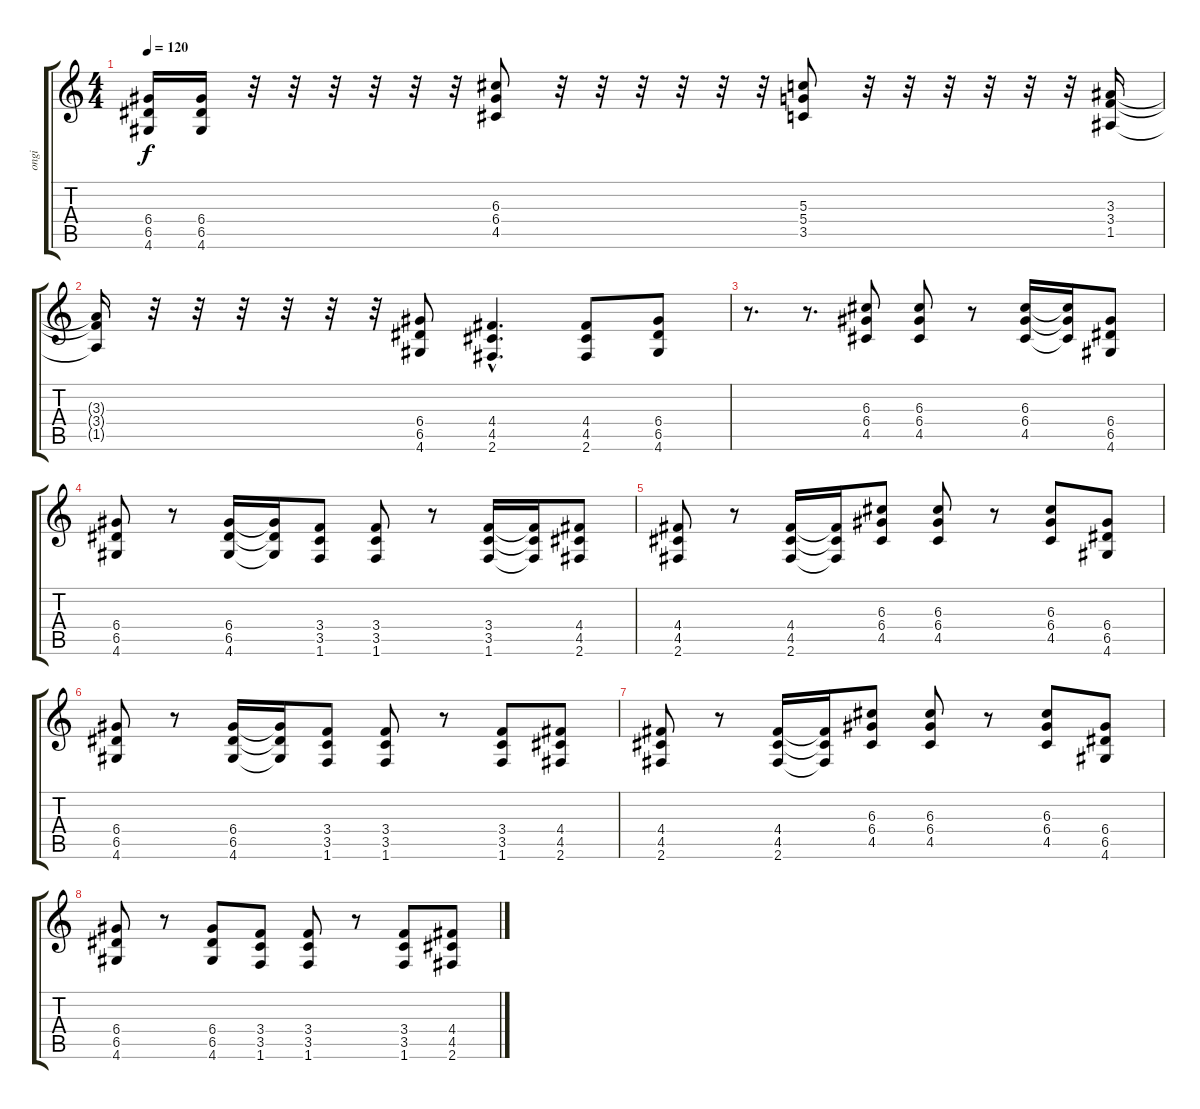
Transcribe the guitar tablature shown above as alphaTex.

\track ("ongi" "ongi") {instrument distortionguitar}
\staff {score tabs}
\tuning (E4 B3 G3 D3 A2 E2) {hide}
\ts (4 4)
\tempo 120
\clef g2
\ks c
(6.4 6.5 4.6).16{dy f} (6.4 6.5 4.6).16 r.32 r.32 r.32 r.32 r.32 r.32 (6.3 6.4 4.5).8 r.32 r.32 r.32 r.32 r.32 r.32 (5.3 5.4 3.5).8 r.32 r.32 r.32 r.32 r.32 r.32 (3.3 3.4 1.5).16 |
(3.3{t} 3.4{t} 1.5{t}).16 r.32 r.32 r.32 r.32 r.32 r.32 (6.4 6.5 4.6).8 (4.4{hac} 4.5{hac} 2.6{hac}).4{d} (4.4 4.5 2.6).8 (6.4 6.5 4.6).8 |
r.8{d} r.8{d} (6.3 6.4 4.5).8 (6.3 6.4 4.5).8 r.8 (6.3 6.4 4.5).16 (6.3{t} 6.4{t} 4.5{t}).16 (6.4 6.5 4.6).8 |
(6.4 6.5 4.6).8 r.8 (6.4 6.5 4.6).16 (6.4{t} 6.5{t} 4.6{t}).16 (3.4 3.5 1.6).8 (3.4 3.5 1.6).8 r.8 (3.4 3.5 1.6).16 (3.4{t} 3.5{t} 1.6{t}).16 (4.4 4.5 2.6).8 |
(4.4 4.5 2.6).8 r.8 (4.4 4.5 2.6).16 (4.4{t} 4.5{t} 2.6{t}).16 (6.3 6.4 4.5).8 (6.3 6.4 4.5).8 r.8 (6.3 6.4 4.5).8 (6.4 6.5 4.6).8 |
(6.4 6.5 4.6).8 r.8 (6.4 6.5 4.6).16 (6.4{t} 6.5{t} 4.6{t}).16 (3.4 3.5 1.6).8 (3.4 3.5 1.6).8 r.8 (3.4 3.5 1.6).8 (4.4 4.5 2.6).8 |
(4.4 4.5 2.6).8 r.8 (4.4 4.5 2.6).16 (4.4{t} 4.5{t} 2.6{t}).16 (6.3 6.4 4.5).8 (6.3 6.4 4.5).8 r.8 (6.3 6.4 4.5).8 (6.4 6.5 4.6).8 |
(6.4 6.5 4.6).8 r.8 (6.4 6.5 4.6).8 (3.4 3.5 1.6).8 (3.4 3.5 1.6).8 r.8 (3.4 3.5 1.6).8 (4.4 4.5 2.6).8
